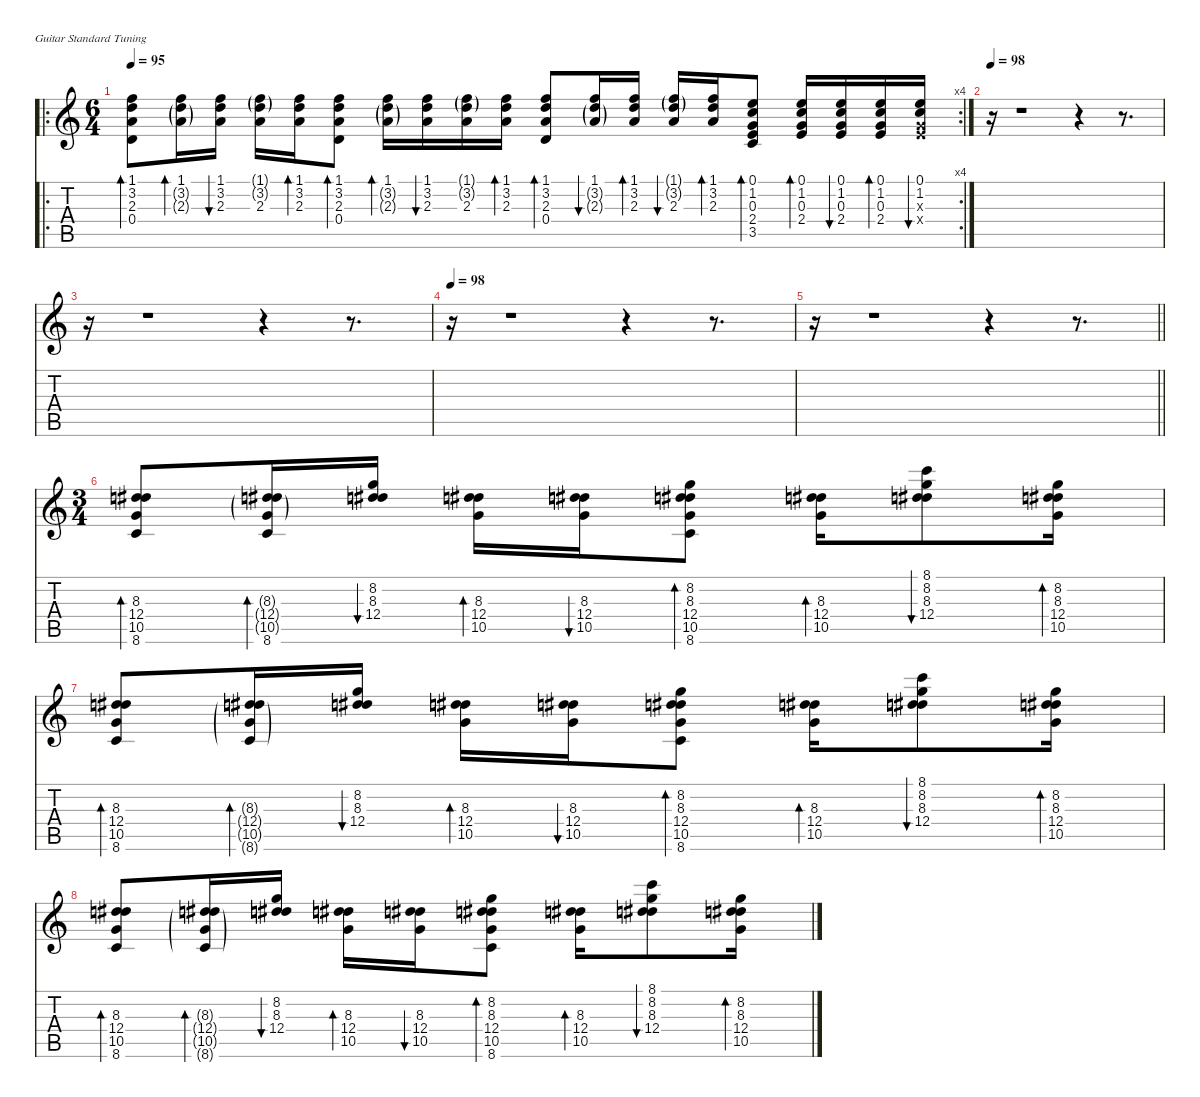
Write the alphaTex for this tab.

\defaultSystemsLayout 4
\hideDynamics
\bracketExtendMode nobrackets
\singleTrackTrackNamePolicy hidden
\multiTrackTrackNamePolicy hidden
\firstSystemTrackNameMode fullname
\firstSystemTrackNameOrientation horizontal
\otherSystemsTrackNameOrientation horizontal
\track ("Acoustic Guitar" "s.guit.") {instrument acousticguitarsteel}
\staff {score tabs}
\tuning (E4 B3 G3 D3 A2 E2)
\ro
\rc 4
\ts (6 4)
\tempo 95
\clef g2
\ks c
(1.1 3.2 2.3 0.4).8{bd 60 dy f beam Down} (1.1 3.2{g} 2.3{g}).16{bd 60 beam Down} (1.1 3.2 2.3).16{bu 60 beam Down} (1.1{g} 3.2{g} 2.3).16{dy mf beam Down} (1.1 3.2 2.3).16{bd 60 dy f beam Down} (1.1 3.2 2.3 0.4).8{bd 60 beam Down} (1.1 3.2{g} 2.3{g}).16{bd 60 beam Down} (1.1 3.2 2.3).16{bu 60 beam Down} (1.1{g} 3.2{g} 2.3).16{dy mf beam Down} (1.1 3.2 2.3).16{bd 60 dy f beam Down} (1.1 3.2 2.3 0.4).8{bd 60 beam Up} (1.1 3.2{g} 2.3{g}).16{bu 60 beam Up} (1.1 3.2 2.3).16{bd 60 beam Up} (1.1{g} 3.2{g} 2.3).16{bu 60 beam Up} (1.1 3.2 2.3).16{bd 60 beam Up} (0.1 1.2 0.3 2.4 3.5).8{bd 60 dy mf beam Up} (0.1 1.2 0.3 2.4).16{bd 30 beam Up} (0.1 1.2 0.3 2.4).16{bu 30 beam Up} (0.1 1.2 0.3 2.4).16{bd 30 beam Up} (0.1 1.2 0.3{x} 2.4{x}).16{bu 30 beam Up} |
\tempo 98
r.16{beam Down} r.1{beam Down} r.4{beam Down} r.8{d beam Down} |
r.16{beam Down} r.1{beam Down} r.4{beam Down} r.8{d beam Down} |
\tempo 98
r.16{beam Down} r.1{beam Down} r.4{beam Down} r.8{d beam Down} |
\barLineRight lightlight
r.16{beam Down} r.1{beam Down} r.4{beam Down} r.8{d beam Down} |
\ts (3 4)
\beaming (8 2 2 2)
(8.3{acc #} 12.4 10.5 8.6).8{bd 60 dy ff instrument acousticguitarnylon beam Up} (8.3{g acc #} 12.4{g} 10.5{g} 8.6).16{bd 60 dy f beam Up} (8.2 8.3{acc #} 12.4).16{bu 60 beam Up} (8.3{acc #} 12.4 10.5).16{bd 60 beam Down} (8.3{acc #} 12.4 10.5).16{bu 60 beam Down} (8.2 8.3{acc #} 12.4 10.5 8.6).8{bd 60 dy ff beam Down} (8.3{acc #} 12.4 10.5).16{bd 60 dy f beam Down} (8.1 8.2 8.3{acc #} 12.4).8{bu 60 dy ff beam Down} (8.2 8.3{acc #} 12.4 10.5).16{bd 60 dy f beam Down} |
(8.3{acc #} 12.4 10.5 8.6).8{bd 60 dy ff beam Up} (8.3{g acc #} 12.4{g} 10.5{g} 8.6{g}).16{bd 60 dy mf beam Up} (8.2 8.3{acc #} 12.4).16{bu 60 dy f beam Up} (8.3{acc #} 12.4 10.5).16{bd 60 beam Down} (8.3{acc #} 12.4 10.5).16{bu 60 beam Down} (8.2 8.3{acc #} 12.4 10.5 8.6).8{bd 60 dy ff beam Down} (8.3{acc #} 12.4 10.5).16{bd 60 dy f beam Down} (8.1 8.2 8.3{acc #} 12.4).8{bu 60 beam Down} (8.2 8.3{acc #} 12.4 10.5).16{bd 60 beam Down} |
(8.3{acc #} 12.4 10.5 8.6).8{bd 60 dy ff beam Up} (8.3{g acc #} 12.4{g} 10.5{g} 8.6{g}).16{bd 60 dy mf beam Up} (8.2 8.3{acc #} 12.4).16{bu 60 dy f beam Up} (8.3{acc #} 12.4 10.5).16{bd 60 beam Down} (8.3{acc #} 12.4 10.5).16{bu 60 beam Down} (8.2 8.3{acc #} 12.4 10.5 8.6).8{bd 60 dy ff beam Down} (8.3{acc #} 12.4 10.5).16{bd 60 dy f beam Down} (8.1 8.2 8.3{acc #} 12.4).8{bu 60 dy ff beam Down} (8.2 8.3{acc #} 12.4 10.5).16{bd 60 dy f beam Down}
